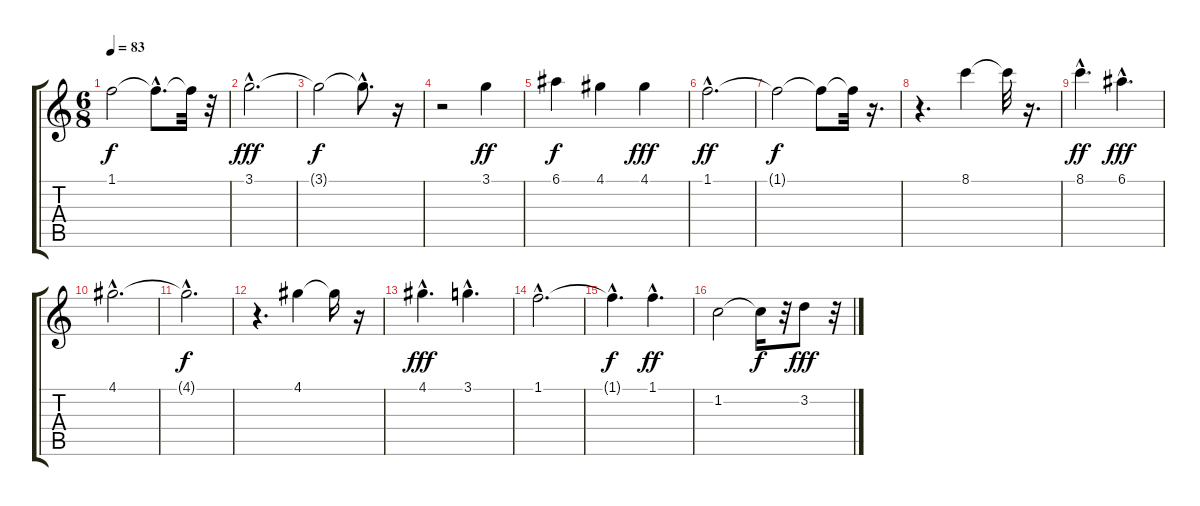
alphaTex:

\track "" {instrument electricbassfinger}
\staff {score tabs}
\tuning (E4 B3 G3 D3 A2 E2) {hide}
\ts (6 8)
\tempo 83
\clef g2
\ks c
1.1.2{dy f} 1.1{hac t}.8{d} 1.1{t}.32 r.32 |
3.1{hac}.2{d dy fff} |
3.1{t}.2{dy f} 3.1{hac t}.8{d} r.16 |
r.2 3.1.4{dy ff} |
6.1.4{dy f} 4.1.4 4.1.4{dy fff} |
1.1{hac}.2{d dy ff} |
1.1{t}.2{dy f} 1.1{t}.8 1.1{t}.32 r.16{d} |
r.4{d} 8.1.4 8.1{t}.32 r.16{d} |
8.1{hac}.4{d dy ff} 6.1{hac}.4{d dy fff} |
4.1{hac}.2{d} |
4.1{hac t}.2{d dy f} |
r.4{d} 4.1.4 4.1{t}.16 r.16 |
4.1{hac}.4{d dy fff} 3.1{hac}.4{d} |
1.1{hac}.2{d} |
1.1{hac t}.4{d dy f} 1.1{hac}.4{d dy ff} |
1.2.2 1.2{t}.16{dy f} r.32 3.2.8{dy fff} r.32
